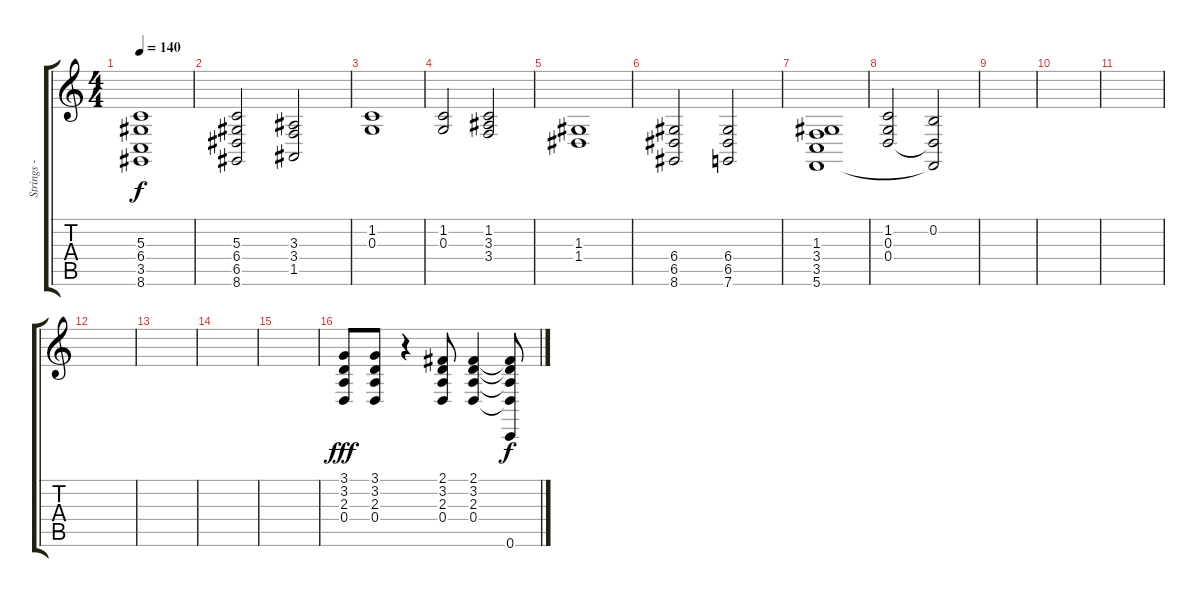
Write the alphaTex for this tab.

\track ("Strings - Aggressivity" "Strings - ") {instrument stringensemble1}
\staff {score tabs}
\tuning (E4 B3 G3 D3 A2 C2) {hide}
\ts (4 4)
\tempo 140
\clef g2
\ks c
(5.3 6.4 3.5 8.6).1{dy f} |
(5.3 6.4 6.5 8.6).2 (3.3 3.4 1.5).2 |
(1.2 0.3).1 |
(1.2 0.3).2 (1.2 3.3 3.4).2 |
(1.3 1.4).1 |
(6.4 6.5 8.6).2 (6.4 6.5 7.6).2 |
(1.3 3.4 3.5 5.6).1 |
(1.2 0.3 0.4).2 (0.2 0.4{t} 5.6{t}).2 |
|
|
|
|
|
|
|
(3.1 3.2 2.3 0.4).8{dy fff} (3.1 3.2 2.3 0.4).8 r.4 (2.1 3.2 2.3 0.4).8 (2.1 3.2 2.3 0.4).4 (2.1{t} 3.2{t} 2.3{t} 0.4{t} 0.6).8{dy f}
